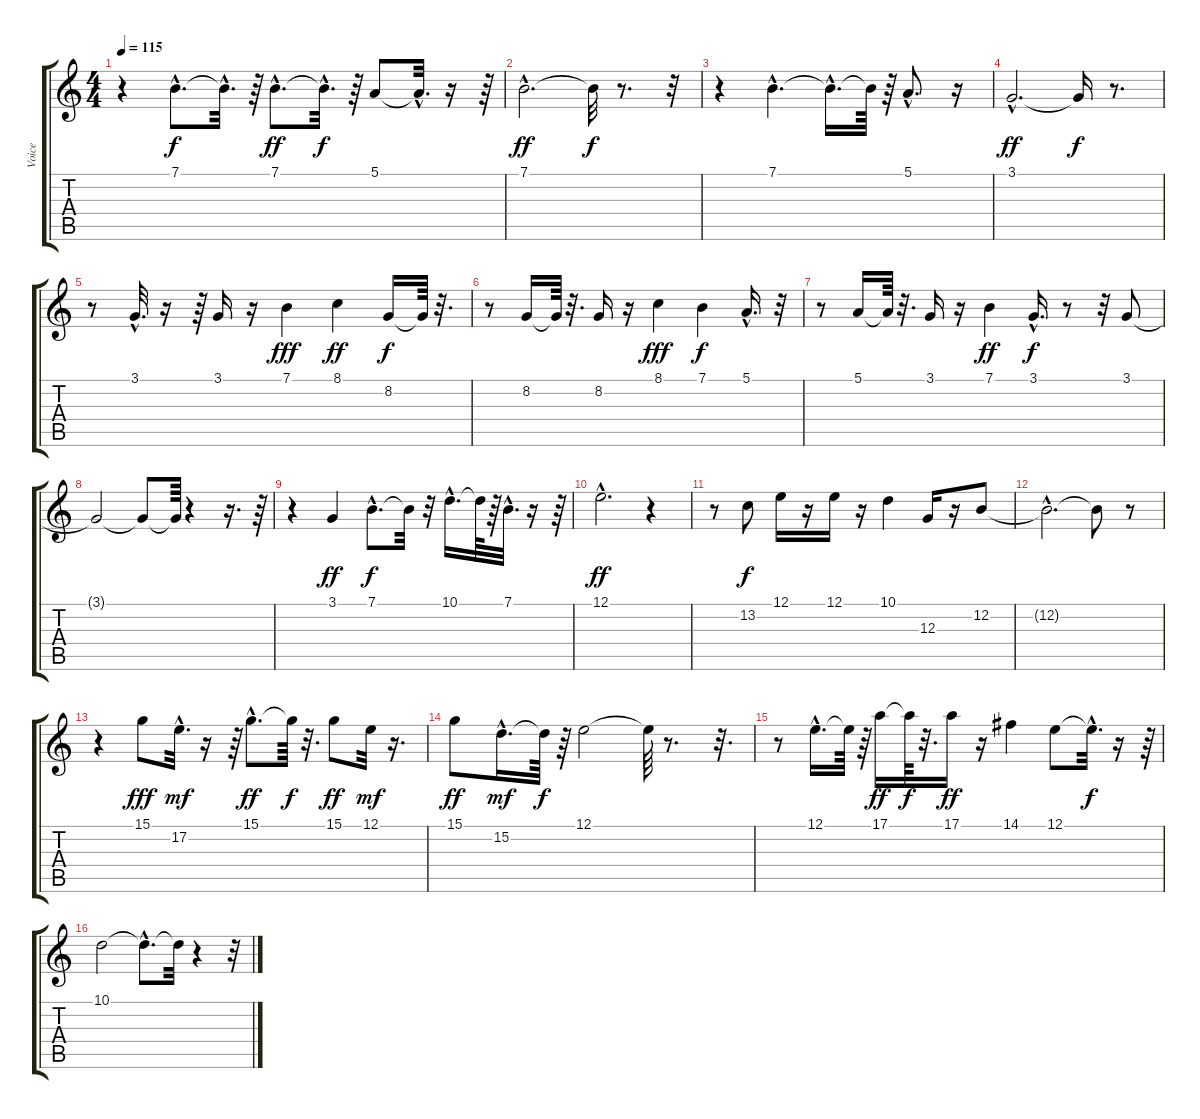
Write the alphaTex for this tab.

\track ("Voice" "Voice") {instrument panflute}
\staff {score tabs}
\tuning (E4 B3 G3 D3 A2 E2) {hide}
\ts (4 4)
\tempo 115
\clef g2
\ks c
r.4{dy f} 7.1{hac}.8{d} 7.1{hac t}.32{d} r.64 7.1{hac}.8{d dy ff} 7.1{hac t}.32{d dy f} r.64 5.1.8 5.1{hac t}.32{d} r.16 r.64 |
7.1{hac}.2{d dy ff} 7.1{t}.32{dy f} r.8{d} r.32 |
r.4 7.1{hac}.4{d} 7.1{hac t}.16{d} 7.1{t}.64 r.64 5.1{hac}.8{d} r.16 |
3.1{hac}.2{d dy ff} 3.1{t}.16{dy f} r.8{d} |
r.8 3.1{hac}.32{d} r.16 r.64 3.1.16 r.16 7.1.4{dy fff} 8.1.4{dy ff} 8.2.16{dy f} 8.2{t}.64 r.32{d} |
r.8 8.2.16 8.2{t}.64 r.32{d} 8.2.16 r.16 8.1.4{dy fff} 7.1.4{dy f} 5.1{hac}.16{d} r.32 |
r.8 5.1.16 5.1{t}.64 r.32{d} 3.1.16 r.16 7.1.4{dy ff} 3.1{hac}.16{d dy f} r.8 r.32 3.1.8 |
3.1{t}.2 3.1{t}.8 3.1{t}.64 r.4 r.16{d} r.64 |
r.4 3.1.4{dy ff} 7.1{hac}.8{d dy f} 7.1{t}.32 r.32 10.1{hac}.16{d} 10.1{t}.64 r.64 7.1{hac}.32{d} r.16 r.64 |
12.1{hac}.2{d dy ff} r.4 |
r.8 13.2.8{dy f} 12.1.16 r.16 12.1.16 r.16 10.1.4 12.3.16 r.16 12.2.8 |
12.2{hac t}.2{d} 12.2{t}.8 r.8 |
r.4 15.1.8{dy fff} 17.2{hac}.32{d dy mf} r.16 r.64 15.1{hac}.8{d dy ff} 15.1{t}.64{dy f} r.32{d} 15.1.8{dy ff} 12.1.32{dy mf} r.16{d} |
15.1.8{dy ff} 15.2{hac}.16{d dy mf} 15.2{t}.64{dy f} r.64 12.1.2 12.1{t}.64 r.8{d} r.32{d} |
r.8 12.1{hac}.16{d} 12.1{t}.64 r.64 17.1.16{dy ff} 17.1{t}.64{dy f} r.32{d} 17.1.16{dy ff} r.16 14.1.4 12.1.8 12.1{hac t}.32{d dy f} r.16 r.64 |
10.1.2 10.1{hac t}.8{d} 10.1{t}.32 r.4 r.32
